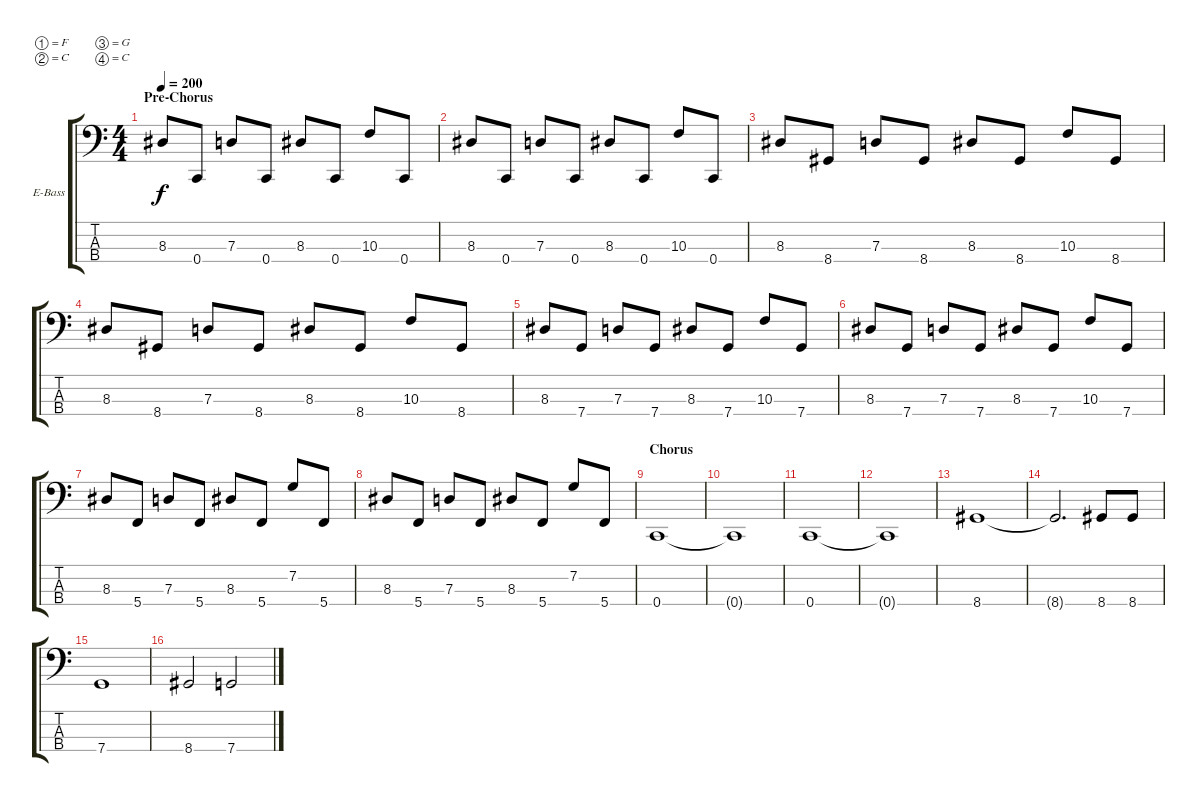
\defaultSystemsLayout 4
\bracketExtendMode groupsimilarinstruments
\firstSystemTrackNameOrientation horizontal
\otherSystemsTrackNameOrientation horizontal
\track ("Electric Bass" "E-Bass") {instrument electricbassfinger}
\staff {score tabs}
\tuning (F2 C2 G1 C1)
\ts (4 4)
\section ("" "Pre-Chorus")
\tempo 200
\clef f4
\ks c
8.3.8{dy f} 0.4.8 7.3.8 0.4.8 8.3.8 0.4.8 10.3.8 0.4.8 |
8.3.8 0.4.8 7.3.8 0.4.8 8.3.8 0.4.8 10.3.8 0.4.8 |
8.3.8 8.4.8 7.3.8 8.4.8 8.3.8 8.4.8 10.3.8 8.4.8 |
8.3.8 8.4.8 7.3.8 8.4.8 8.3.8 8.4.8 10.3.8 8.4.8 |
8.3.8 7.4.8 7.3.8 7.4.8 8.3.8 7.4.8 10.3.8 7.4.8 |
8.3.8 7.4.8 7.3.8 7.4.8 8.3.8 7.4.8 10.3.8 7.4.8 |
8.3.8 5.4.8 7.3.8 5.4.8 8.3.8 5.4.8 7.2.8 5.4.8 |
8.3.8 5.4.8 7.3.8 5.4.8 8.3.8 5.4.8 7.2.8 5.4.8 |
\section ("" "Chorus")
0.4.1 |
0.4{t}.1 |
0.4.1 |
0.4{t}.1 |
8.4.1 |
8.4{t}.2{d} 8.4.8 8.4.8 |
7.4.1 |
8.4.2 7.4.2
